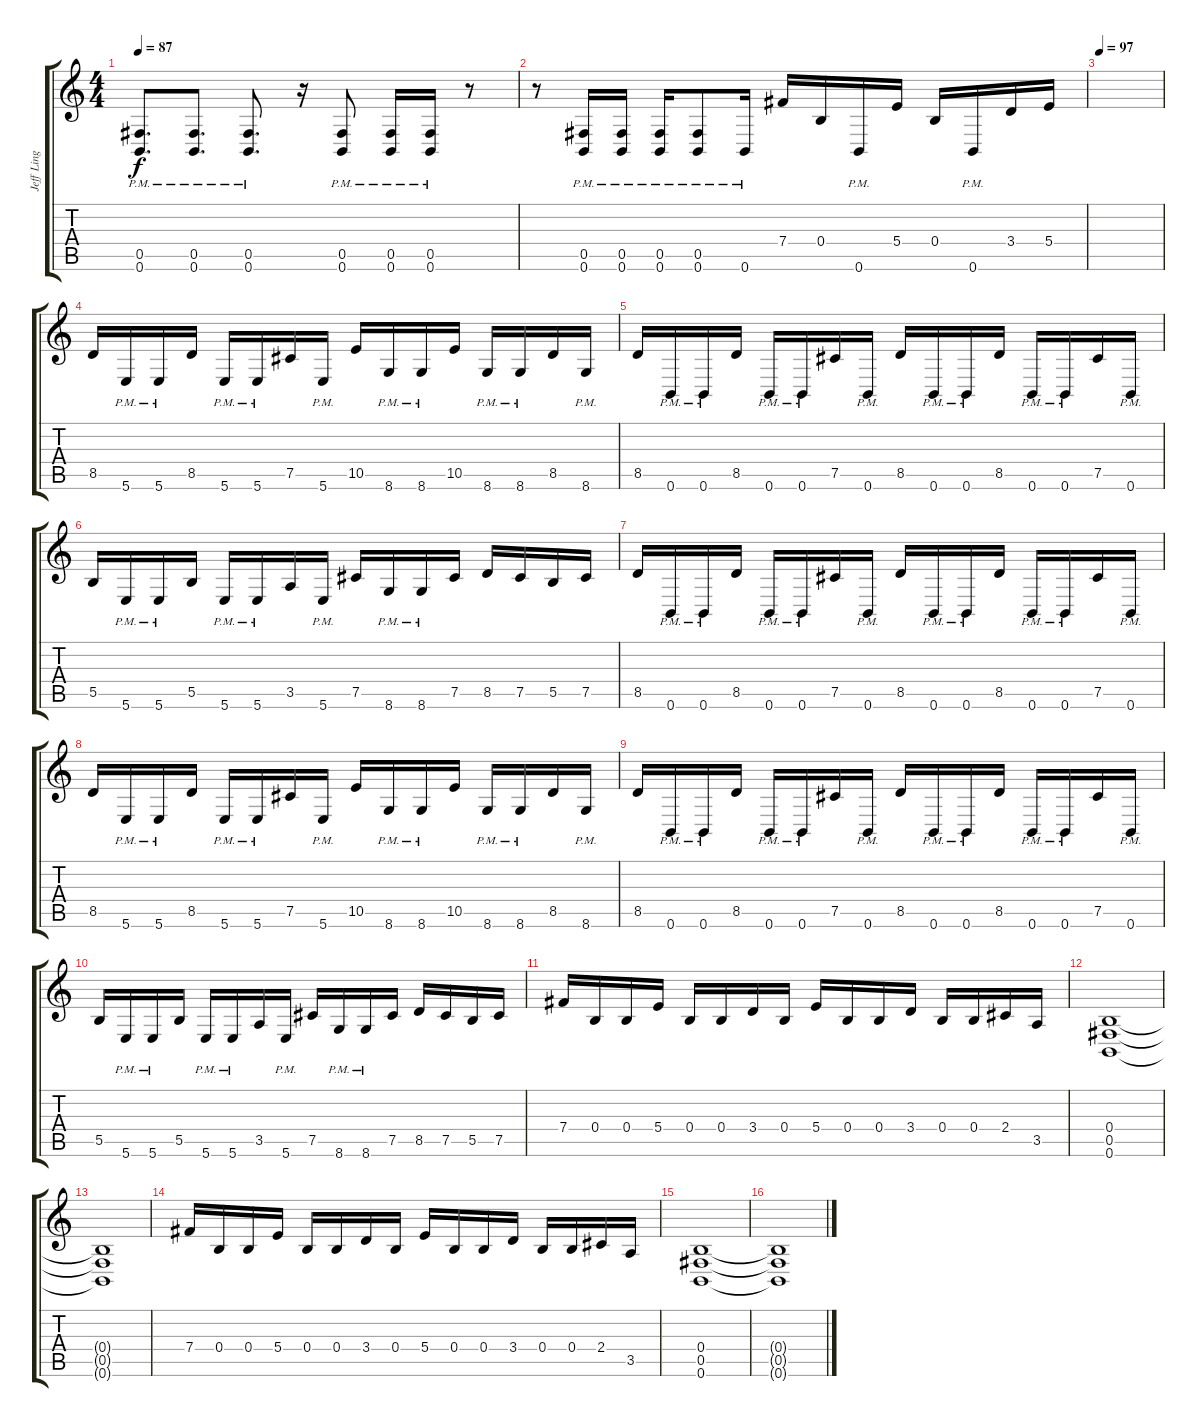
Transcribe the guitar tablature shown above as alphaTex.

\track ("Jeff Ling" "Jeff Ling") {instrument distortionguitar}
\staff {score tabs}
\tuning (Db4 Ab3 E3 B2 Gb2 B1) {hide}
\ts (4 4)
\tempo 87
\clef g2
\ks c
(0.5{pm} 0.6{pm}).8{d dy f} (0.5{pm} 0.6{pm}).8{d} (0.5{pm} 0.6{pm}).8{d} r.16 (0.5{pm} 0.6{pm}).8 (0.5{pm} 0.6{pm}).16 (0.5{pm} 0.6{pm}).16 r.8 |
r.8 (0.5{pm} 0.6{pm}).16 (0.5{pm} 0.6{pm}).16 (0.5{pm} 0.6{pm}).16 (0.5{pm} 0.6{pm}).8 0.6{pm}.16 7.4.16 0.4.16 0.6{pm}.16 5.4.16 0.4.16 0.6{pm}.16 3.4.16 5.4.16 |
\tempo 97
|
8.5.16 5.6{pm}.16 5.6{pm}.16 8.5.16 5.6{pm}.16 5.6{pm}.16 7.5.16 5.6{pm}.16 10.5.16 8.6{pm}.16 8.6{pm}.16 10.5.16 8.6{pm}.16 8.6{pm}.16 8.5.16 8.6{pm}.16 |
8.5.16 0.6{pm}.16 0.6{pm}.16 8.5.16 0.6{pm}.16 0.6{pm}.16 7.5.16 0.6{pm}.16 8.5.16 0.6{pm}.16 0.6{pm}.16 8.5.16 0.6{pm}.16 0.6{pm}.16 7.5.16 0.6{pm}.16 |
5.5.16 5.6{pm}.16 5.6{pm}.16 5.5.16 5.6{pm}.16 5.6{pm}.16 3.5.16 5.6{pm}.16 7.5.16 8.6{pm}.16 8.6{pm}.16 7.5.16 8.5.16 7.5.16 5.5.16 7.5.16 |
8.5.16 0.6{pm}.16 0.6{pm}.16 8.5.16 0.6{pm}.16 0.6{pm}.16 7.5.16 0.6{pm}.16 8.5.16 0.6{pm}.16 0.6{pm}.16 8.5.16 0.6{pm}.16 0.6{pm}.16 7.5.16 0.6{pm}.16 |
8.5.16 5.6{pm}.16 5.6{pm}.16 8.5.16 5.6{pm}.16 5.6{pm}.16 7.5.16 5.6{pm}.16 10.5.16 8.6{pm}.16 8.6{pm}.16 10.5.16 8.6{pm}.16 8.6{pm}.16 8.5.16 8.6{pm}.16 |
8.5.16 0.6{pm}.16 0.6{pm}.16 8.5.16 0.6{pm}.16 0.6{pm}.16 7.5.16 0.6{pm}.16 8.5.16 0.6{pm}.16 0.6{pm}.16 8.5.16 0.6{pm}.16 0.6{pm}.16 7.5.16 0.6{pm}.16 |
5.5.16 5.6{pm}.16 5.6{pm}.16 5.5.16 5.6{pm}.16 5.6{pm}.16 3.5.16 5.6{pm}.16 7.5.16 8.6{pm}.16 8.6{pm}.16 7.5.16 8.5.16 7.5.16 5.5.16 7.5.16 |
7.4.16 0.4.16 0.4.16 5.4.16 0.4.16 0.4.16 3.4.16 0.4.16 5.4.16 0.4.16 0.4.16 3.4.16 0.4.16 0.4.16 2.4.16 3.5.16 |
(0.4 0.5 0.6).1 |
(0.4{t} 0.5{t} 0.6{t}).1 |
7.4.16 0.4.16 0.4.16 5.4.16 0.4.16 0.4.16 3.4.16 0.4.16 5.4.16 0.4.16 0.4.16 3.4.16 0.4.16 0.4.16 2.4.16 3.5.16 |
(0.4 0.5 0.6).1 |
(0.4{t} 0.5{t} 0.6{t}).1
